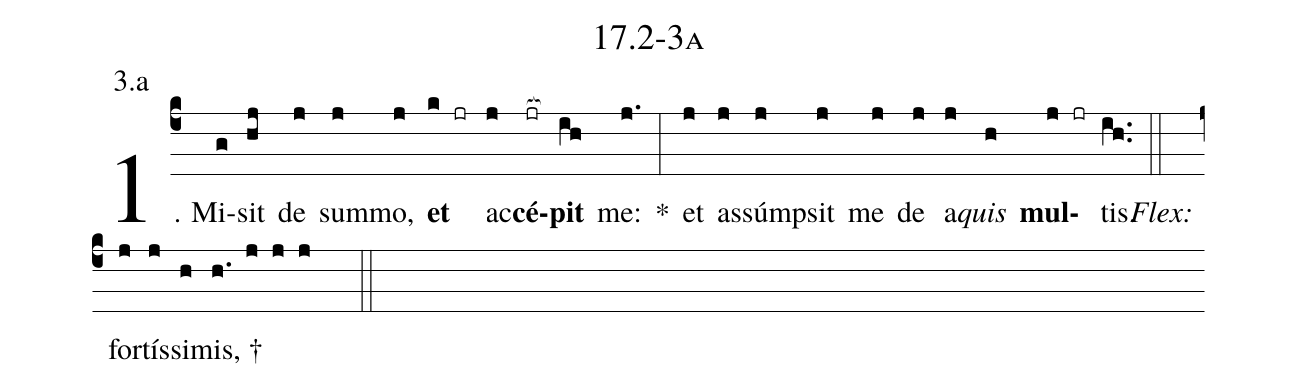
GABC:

name: 17.2-3a;
annotation: 3.a;
%%
(c4)1. Mi(g)sit(hj) de(j) sum(j)mo,(j) <b>et</b>(k jr) ac(j)<b>cé</b>(jr[ocb:1{])<b>pit</b>(ih[ocb:0}]) me:(j.) *(:) et(j) as(j)súmp(j)sit(j) me(j) de(j) a(j)<i>quis</i>(h) <b>mul</b>(j jr)tis.(ih..) (::)
<i>Flex:</i>()  for(j)tís(j)si(h)mis, †(h. j j j  ::)

%E(j) u(j) o(j) u(h) a(j) e.(ih..) (::)
